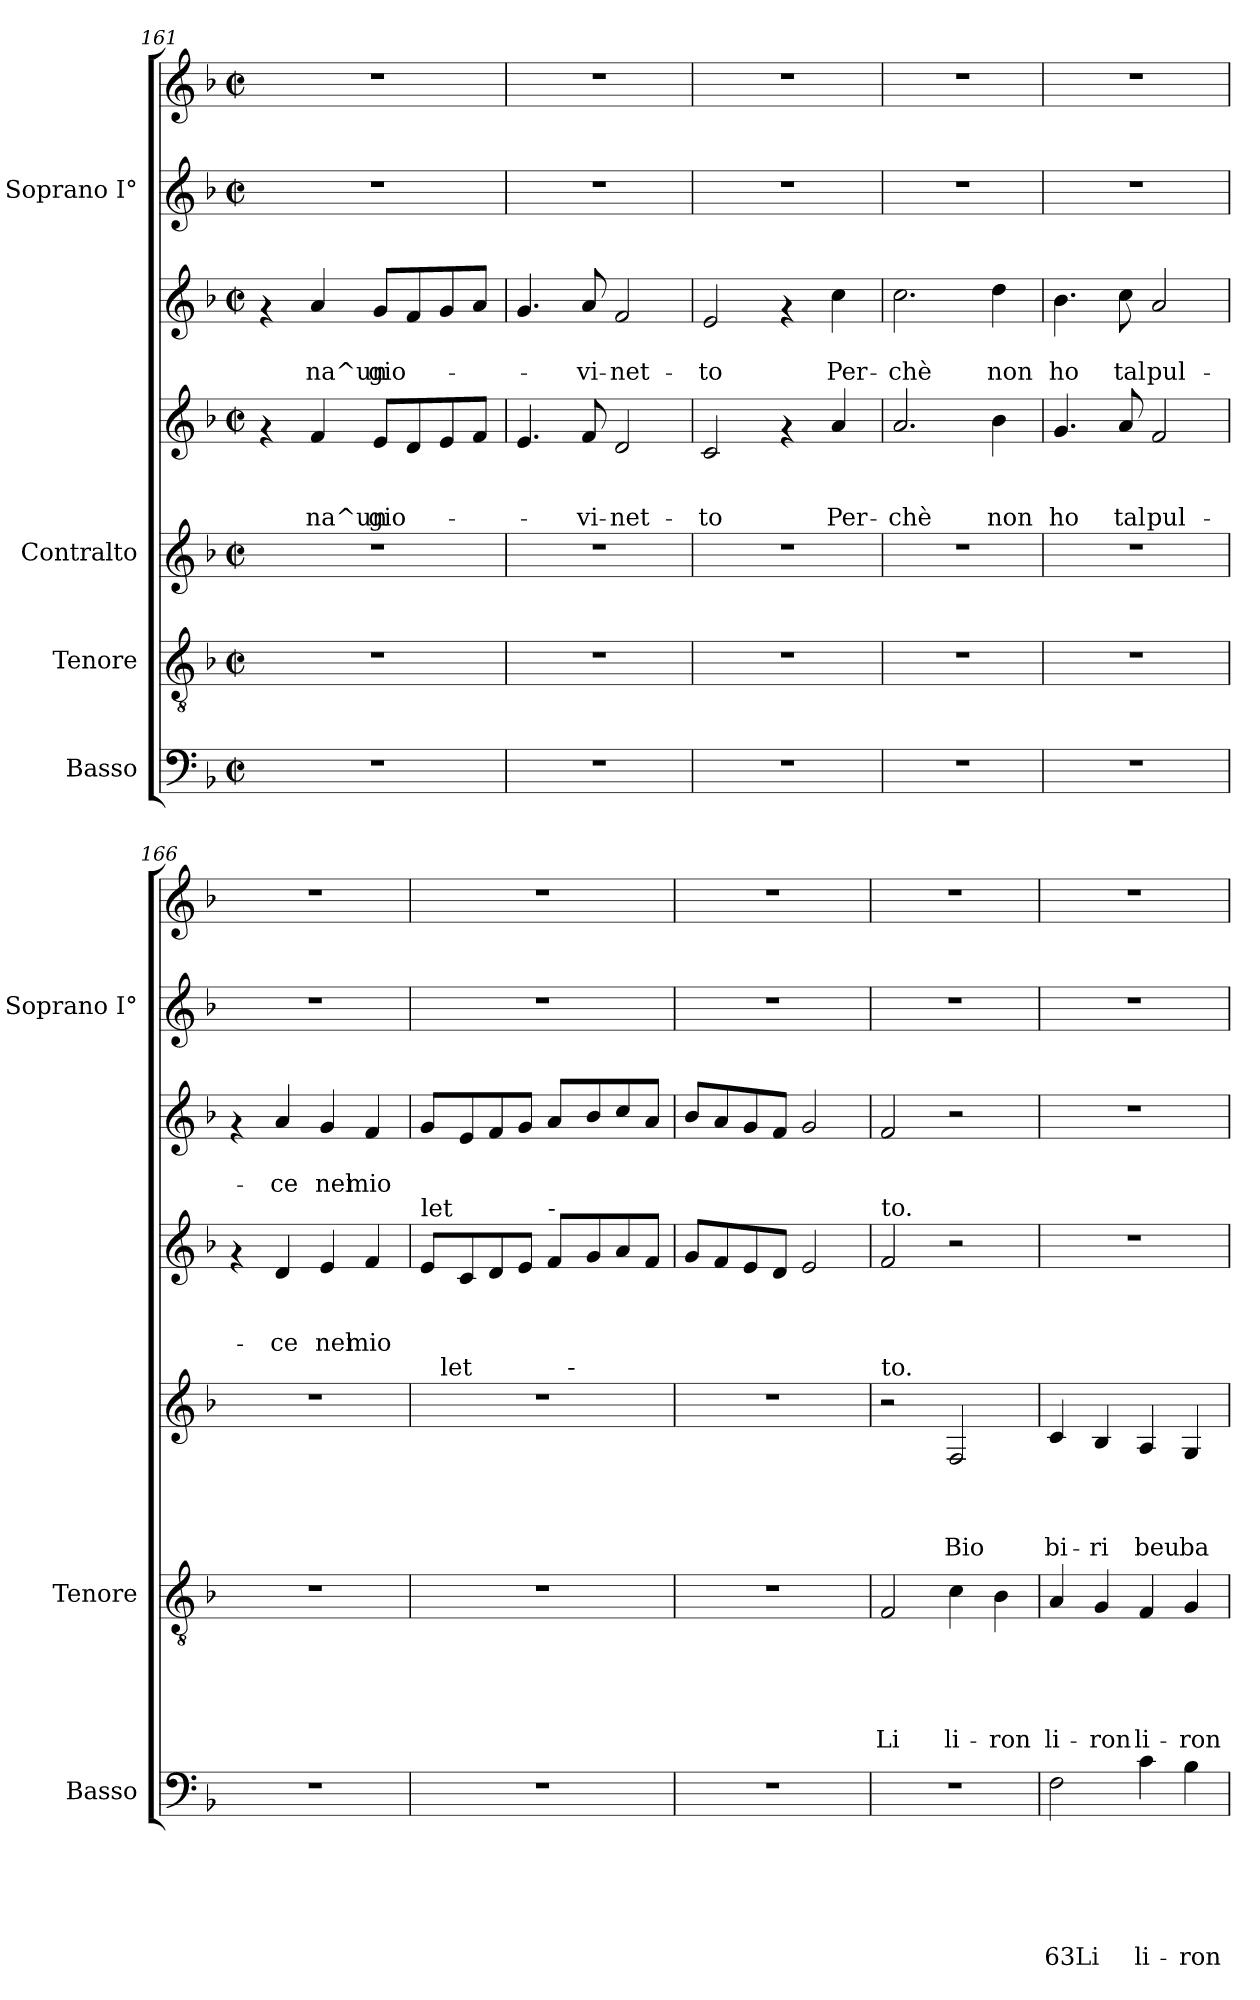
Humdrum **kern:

**kern	**text	**text	**text	**text	**text	**text	**kern	**text	**text	**text	**text	**text	**kern	**text	**text	**text	**text	**kern	**text	**text	**text	**kern	**text	**text	**kern	**kern
*part6	*part6	*part6	*part6	*part6	*part6	*part6	*part5	*part5	*part5	*part5	*part5	*part5	*part4	*part4	*part4	*part4	*part4	*part3	*part3	*part3	*part3	*part2	*part2	*part2	*part1	*part1
*staff7	*staff7	*staff7	*staff7	*staff7	*staff7	*staff7	*staff6	*staff6	*staff6	*staff6	*staff6	*staff6	*staff5	*staff5	*staff5	*staff5	*staff5	*staff4	*staff4	*staff4	*staff4	*staff3	*staff3	*staff3	*staff2	*staff1
*I"Basso	*	*	*	*	*	*	*I"Tenore	*	*	*	*	*	*I"Contralto	*	*	*	*	*	*	*	*	*	*	*	*I"Soprano I°	*
*I'Basso	*	*	*	*	*	*	*I'Tenore	*	*	*	*	*	*	*	*	*	*	*	*	*	*	*	*	*	*I'Soprano I°	*
!!LO:PB:g=z
*clefF4	*	*	*	*	*	*	*clefGv2	*	*	*	*	*	*clefG2	*	*	*	*	*clefG2	*	*	*	*clefG2	*	*	*clefG2	*clefG2
*k[b-]	*	*	*	*	*	*	*k[b-]	*	*	*	*	*	*k[b-]	*	*	*	*	*k[b-]	*	*	*	*k[b-]	*	*	*k[b-]	*k[b-]
*F:	*	*	*	*	*	*	*F:	*	*	*	*	*	*F:	*	*	*	*	*F:	*	*	*	*F:	*	*	*F:	*F:
*M2/2	*	*	*	*	*	*	*M2/2	*	*	*	*	*	*M2/2	*	*	*	*	*M2/2	*	*	*	*M2/2	*	*	*M2/2	*M2/2
*met(c|)	*	*	*	*	*	*	*met(c|)	*	*	*	*	*	*met(c|)	*	*	*	*	*met(c|)	*	*	*	*met(c|)	*	*	*met(c|)	*met(c|)
=161	=161	=161	=161	=161	=161	=161	=161	=161	=161	=161	=161	=161	=161	=161	=161	=161	=161	=161	=161	=161	=161	=161	=161	=161	=161	=161
1r	.	.	.	.	.	.	1r	.	.	.	.	.	1r	.	.	.	.	4rf	.	.	.	4rf	.	.	1r	1r
!	!	!	!	!	!	!	!	!	!	!	!	!	!	!	!	!	!	!	!	!	!LO:LY:b	!	!	!LO:LY:b	!	!
.	.	.	.	.	.	.	.	.	.	.	.	.	.	.	.	.	.	4f/	.	.	na^un	4a/	.	na^un	.	.
!	!	!	!	!	!	!	!	!	!	!	!	!	!	!	!	!	!	!	!	!	!LO:LY:b	!	!	!LO:LY:b	!	!
.	.	.	.	.	.	.	.	.	.	.	.	.	.	.	.	.	.	8e/L	.	.	gio-	8g/L	.	gio-	.	.
.	.	.	.	.	.	.	.	.	.	.	.	.	.	.	.	.	.	8d/	.	.	.	8f/	.	.	.	.
.	.	.	.	.	.	.	.	.	.	.	.	.	.	.	.	.	.	8e/	.	.	.	8g/	.	.	.	.
.	.	.	.	.	.	.	.	.	.	.	.	.	.	.	.	.	.	8f/J	.	.	.	8a/J	.	.	.	.
=162	=162	=162	=162	=162	=162	=162	=162	=162	=162	=162	=162	=162	=162	=162	=162	=162	=162	=162	=162	=162	=162	=162	=162	=162	=162	=162
1r	.	.	.	.	.	.	1r	.	.	.	.	.	1r	.	.	.	.	4.e/	.	.	.	4.g/	.	.	1r	1r
!	!	!	!	!	!	!	!	!	!	!	!	!	!	!	!	!	!	!	!	!	!LO:LY:b	!	!	!LO:LY:b	!	!
.	.	.	.	.	.	.	.	.	.	.	.	.	.	.	.	.	.	8f/	.	.	-vi-	8a/	.	-vi-	.	.
!	!	!	!	!	!	!	!	!	!	!	!	!	!	!	!	!	!	!	!	!	!LO:LY:b	!	!	!LO:LY:b	!	!
.	.	.	.	.	.	.	.	.	.	.	.	.	.	.	.	.	.	2d/	.	.	-net-	2f/	.	-net-	.	.
=163	=163	=163	=163	=163	=163	=163	=163	=163	=163	=163	=163	=163	=163	=163	=163	=163	=163	=163	=163	=163	=163	=163	=163	=163	=163	=163
!	!	!	!	!	!	!	!	!	!	!	!	!	!	!	!	!	!	!	!	!	!LO:LY:b	!	!	!LO:LY:b	!	!
1r	.	.	.	.	.	.	1r	.	.	.	.	.	1r	.	.	.	.	2c/	.	.	-to	2e/	.	-to	1r	1r
.	.	.	.	.	.	.	.	.	.	.	.	.	.	.	.	.	.	4rf	.	.	.	4rf	.	.	.	.
!	!	!	!	!	!	!	!	!	!	!	!	!	!	!	!	!	!	!	!	!	!LO:LY:b	!	!	!LO:LY:b	!	!
.	.	.	.	.	.	.	.	.	.	.	.	.	.	.	.	.	.	4a/	.	.	Per-	4cc\	.	Per-	.	.
=164	=164	=164	=164	=164	=164	=164	=164	=164	=164	=164	=164	=164	=164	=164	=164	=164	=164	=164	=164	=164	=164	=164	=164	=164	=164	=164
!	!	!	!	!	!	!	!	!	!	!	!	!	!	!	!	!	!	!	!	!	!LO:LY:b	!	!	!LO:LY:b	!	!
1r	.	.	.	.	.	.	1r	.	.	.	.	.	1r	.	.	.	.	2.a/	.	.	-chè	2.cc\	.	-chè	1r	1r
!	!	!	!	!	!	!	!	!	!	!	!	!	!	!	!	!	!	!	!	!	!LO:LY:b	!	!	!LO:LY:b	!	!
.	.	.	.	.	.	.	.	.	.	.	.	.	.	.	.	.	.	4b-\	.	.	non	4dd\	.	non	.	.
=165	=165	=165	=165	=165	=165	=165	=165	=165	=165	=165	=165	=165	=165	=165	=165	=165	=165	=165	=165	=165	=165	=165	=165	=165	=165	=165
!	!	!	!	!	!	!	!	!	!	!	!	!	!	!	!	!	!	!	!	!	!LO:LY:b	!	!	!LO:LY:b	!	!
1r	.	.	.	.	.	.	1r	.	.	.	.	.	1r	.	.	.	.	4.g/	.	.	ho	4.b-\	.	ho	1r	1r
!	!	!	!	!	!	!	!	!	!	!	!	!	!	!	!	!	!	!	!	!	!LO:LY:b	!	!	!LO:LY:b	!	!
.	.	.	.	.	.	.	.	.	.	.	.	.	.	.	.	.	.	8a/	.	.	tal	8cc\	.	tal	.	.
!	!	!	!	!	!	!	!	!	!	!	!	!	!	!	!	!	!	!	!	!	!LO:LY:b	!	!	!LO:LY:b	!	!
.	.	.	.	.	.	.	.	.	.	.	.	.	.	.	.	.	.	2f/	.	.	pul-	2a/	.	pul-	.	.
=166	=166	=166	=166	=166	=166	=166	=166	=166	=166	=166	=166	=166	=166	=166	=166	=166	=166	=166	=166	=166	=166	=166	=166	=166	=166	=166
1r	.	.	.	.	.	.	1r	.	.	.	.	.	1r	.	.	.	.	4rf	.	.	.	4rf	.	.	1r	1r
!	!	!	!	!	!	!	!	!	!	!	!	!	!	!	!	!	!	!	!	!	!LO:LY:b	!	!	!LO:LY:b	!	!
.	.	.	.	.	.	.	.	.	.	.	.	.	.	.	.	.	.	4d/	.	.	-ce	4a/	.	-ce	.	.
!	!	!	!	!	!	!	!	!	!	!	!	!	!	!	!	!	!	!	!	!	!LO:LY:b	!	!	!LO:LY:b	!	!
.	.	.	.	.	.	.	.	.	.	.	.	.	.	.	.	.	.	4e/	.	.	nel	4g/	.	nel	.	.
!	!	!	!	!	!	!	!	!	!	!	!	!	!	!	!	!	!	!	!	!	!LO:LY:b	!	!	!LO:LY:b	!	!
.	.	.	.	.	.	.	.	.	.	.	.	.	.	.	.	.	.	4f/	.	.	mio	4f/	.	mio	.	.
!!LO:LB:g=z
=167	=167	=167	=167	=167	=167	=167	=167	=167	=167	=167	=167	=167	=167	=167	=167	=167	=167	=167	=167	=167	=167	=167	=167	=167	=167	=167
!	!	!	!	!	!	!	!	!	!	!	!	!	!	!	!	!	!	!LO:TX:a:t=let	!	!	!	!	!	!	!	!
*	*	*	*	*	*	*	*	*	*	*	*	*	*^	*	*	*	*	*	*	*	*	*	*	*	*	*
*	*	*	*	*	*	*	*	*	*	*	*	*	*	*^	*	*	*	*	*	*	*	*	*	*	*	*	*
1r	.	.	.	.	.	.	1r	.	.	.	.	.	1r	16ryy	2ryy	.	.	.	.	8e/L	.	.	.	8g/L	.	.	1r	1r
!	!	!	!	!	!	!	!	!	!	!	!	!	!	!LO:TX:a:t=let	!	!	!	!	!	!	!	!	!	!	!	!	!	!
.	.	.	.	.	.	.	.	.	.	.	.	.	.	2...ryy	.	.	.	.	.	.	.	.	.	.	.	.	.	.
.	.	.	.	.	.	.	.	.	.	.	.	.	.	.	.	.	.	.	.	8c/	.	.	.	8e/	.	.	.	.
.	.	.	.	.	.	.	.	.	.	.	.	.	.	.	.	.	.	.	.	8d/	.	.	.	8f/	.	.	.	.
.	.	.	.	.	.	.	.	.	.	.	.	.	.	.	.	.	.	.	.	8e/J	.	.	.	8g/J	.	.	.	.
!	!	!	!	!	!	!	!	!	!	!	!	!	!	!	!	!	!	!	!	!LO:TX:a:t=-	!	!	!	!	!	!	!	!
.	.	.	.	.	.	.	.	.	.	.	.	.	.	.	16ryy	.	.	.	.	8f/L	.	.	.	8a/L	.	.	.	.
!	!	!	!	!	!	!	!	!	!	!	!	!	!	!	!LO:TX:a:t=-	!	!	!	!	!	!	!	!	!	!	!	!	!
.	.	.	.	.	.	.	.	.	.	.	.	.	.	.	4..ryy	.	.	.	.	.	.	.	.	.	.	.	.	.
.	.	.	.	.	.	.	.	.	.	.	.	.	.	.	.	.	.	.	.	8g/	.	.	.	8b-/	.	.	.	.
.	.	.	.	.	.	.	.	.	.	.	.	.	.	.	.	.	.	.	.	8a/	.	.	.	8cc/	.	.	.	.
.	.	.	.	.	.	.	.	.	.	.	.	.	.	.	.	.	.	.	.	8f/J	.	.	.	8a/J	.	.	.	.
*	*	*	*	*	*	*	*	*	*	*	*	*	*v	*v	*v	*	*	*	*	*	*	*	*	*	*	*	*	*
=168	=168	=168	=168	=168	=168	=168	=168	=168	=168	=168	=168	=168	=168	=168	=168	=168	=168	=168	=168	=168	=168	=168	=168	=168	=168	=168
1r	.	.	.	.	.	.	1r	.	.	.	.	.	1r	.	.	.	.	8g/L	.	.	.	8b-/L	.	.	1r	1r
.	.	.	.	.	.	.	.	.	.	.	.	.	.	.	.	.	.	8f/	.	.	.	8a/	.	.	.	.
.	.	.	.	.	.	.	.	.	.	.	.	.	.	.	.	.	.	8e/	.	.	.	8g/	.	.	.	.
.	.	.	.	.	.	.	.	.	.	.	.	.	.	.	.	.	.	8d/J	.	.	.	8f/J	.	.	.	.
.	.	.	.	.	.	.	.	.	.	.	.	.	.	.	.	.	.	2e/	.	.	.	2g/	.	.	.	.
=169	=169	=169	=169	=169	=169	=169	=169	=169	=169	=169	=169	=169	=169	=169	=169	=169	=169	=169	=169	=169	=169	=169	=169	=169	=169	=169
!	!	!	!	!	!	!	!	!	!	!	!	!	!	!	!	!	!	!LO:TX:a:t=to.	!	!	!	!	!	!	!	!
!	!	!	!	!	!	!	!	!	!	!	!	!	!LO:TX:a:t=to.	!	!	!	!	!	!	!	!	!	!	!	!	!
!	!	!	!	!	!	!	!	!	!	!	!	!LO:LY:b	!	!	!	!	!	!	!	!	!	!	!	!	!	!
1r	.	.	.	.	.	.	2F/	.	.	.	.	Li	2r	.	.	.	.	2f/	.	.	.	2f/	.	.	1r	1r
!	!	!	!	!	!	!	!	!	!	!	!	!LO:LY:b	!	!	!	!	!LO:LY:b	!	!	!	!	!	!	!	!	!
.	.	.	.	.	.	.	4c\	.	.	.	.	li-	2F/	.	.	.	Bio	2r	.	.	.	2r	.	.	.	.
!	!	!	!	!	!	!	!	!	!	!	!	!LO:LY:b	!	!	!	!	!	!	!	!	!	!	!	!	!	!
.	.	.	.	.	.	.	4B-\	.	.	.	.	-ron	.	.	.	.	.	.	.	.	.	.	.	.	.	.
=170	=170	=170	=170	=170	=170	=170	=170	=170	=170	=170	=170	=170	=170	=170	=170	=170	=170	=170	=170	=170	=170	=170	=170	=170	=170	=170
!	!	!	!	!	!	!LO:LY:b	!	!	!	!	!	!LO:LY:b	!	!	!	!	!LO:LY:b	!	!	!	!	!	!	!	!	!
2F\	.	.	.	.	.	63Li	4A/	.	.	.	.	li-	4c/	.	.	.	bi-	1r	.	.	.	1r	.	.	1r	1r
!	!	!	!	!	!	!	!	!	!	!	!	!LO:LY:b	!	!	!	!	!LO:LY:b	!	!	!	!	!	!	!	!	!
.	.	.	.	.	.	.	4G/	.	.	.	.	-ron	4B-/	.	.	.	-ri	.	.	.	.	.	.	.	.	.
!	!	!	!	!	!	!LO:LY:b	!	!	!	!	!	!LO:LY:b	!	!	!	!	!LO:LY:b	!	!	!	!	!	!	!	!	!
4c\	.	.	.	.	.	li-	4F/	.	.	.	.	li-	4A/	.	.	.	beu	.	.	.	.	.	.	.	.	.
!	!	!	!	!	!	!LO:LY:b	!	!	!	!	!	!LO:LY:b	!	!	!	!	!LO:LY:b	!	!	!	!	!	!	!	!	!
4B-\	.	.	.	.	.	-ron	4G/	.	.	.	.	-ron	4G/	.	.	.	ba	.	.	.	.	.	.	.	.	.
=	=	=	=	=	=	=	=	=	=	=	=	=	=	=	=	=	=	=	=	=	=	=	=	=	=	=
*-	*-	*-	*-	*-	*-	*-	*-	*-	*-	*-	*-	*-	*-	*-	*-	*-	*-	*-	*-	*-	*-	*-	*-	*-	*-	*-
